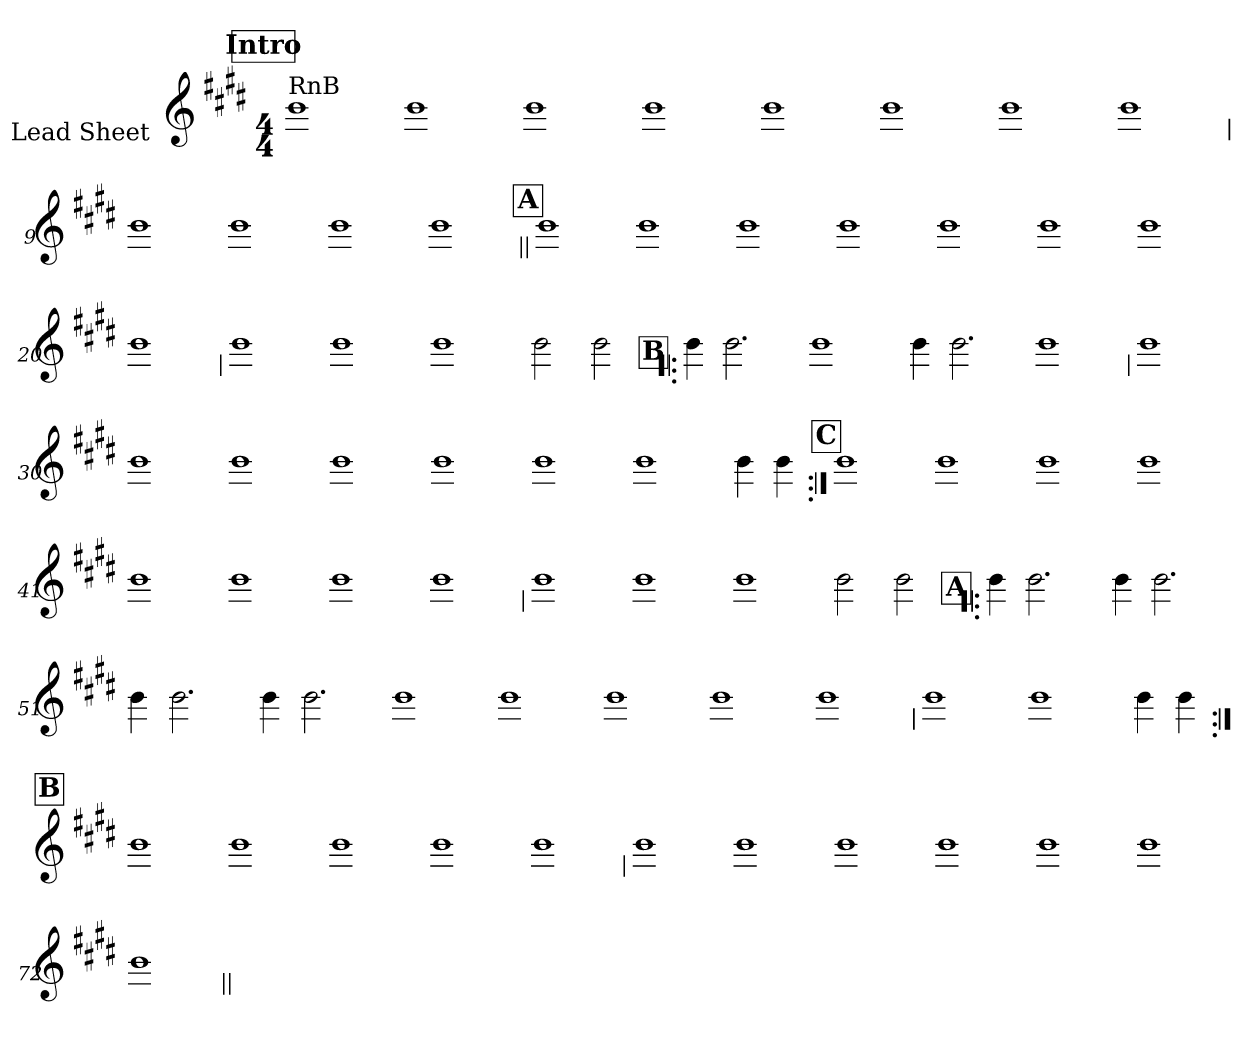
**kern
*part1
*staff1
*I"Lead Sheet
*stria0
*clefG2
*k[f#c#g#d#]
*E:
*M4/4
*MM175
!!LO:REH:place=s1:a:t=Intro
=1||
!LO:TX:a:t=RnB
1b
=2-
1b
=3-
1b
=4-
1b
=5-
1b
=6-
1b
=7-
1b
=8-
1b
!!LO:LB:g=z
=9
1b
=10-
1b
=11-
1b
=12-
1b
!!LO:LB:g=z
!!LO:REH:place=s1:a:t=A
=13||
1b
=14-
1b
=15-
1b
=16-
1b
=17-
1b
=18-
1b
=19-
1b
=20-
1b
!!LO:LB:g=z
=21
1b
=22-
1b
=23-
1b
=24-
2b
2b
!!LO:LB:g=z
!!LO:REH:place=s1:a:t=B
=25!|:
4b
2.b
=26-
1b
=27-
4b
2.b
=28-
1b
!!LO:LB:g=z
=29
1b
=30-
1b
=31-
1b
=32-
1b
=33-
1b
=34-
1b
=35-
1b
=36-
4b
4b
!!LO:LB:g=z
!!LO:REH:place=s1:a:t=C
=37:|!
1b
=38-
1b
=39-
1b
=40-
1b
=41-
1b
=42-
1b
=43-
1b
=44-
1b
!!LO:LB:g=z
=45
1b
=46-
1b
=47-
1b
=48-
2b
2b
!!LO:LB:g=z
!!LO:REH:place=s1:a:t=A
=49!|:
4b
2.b
=50-
4b
2.b
=51-
4b
2.b
!!LO:LB:g=z
=52-
4b
2.b
=53-
1b
=54-
1b
=55-
1b
=56-
1b
=57-
1b
!!LO:LB:g=z
=58
1b
=59-
1b
=60-
4b
4b
!!LO:REH:place=s1:a:t=B
=61:|!
1b
=62-
1b
=63-
1b
=64-
1b
=65-
1b
!!LO:LB:g=z
=66
1b
=67-
1b
=68-
1b
=69-
1b
=70-
1b
!!LO:LB:g=z
=71-
1b
=72-
1b
=||
*-
